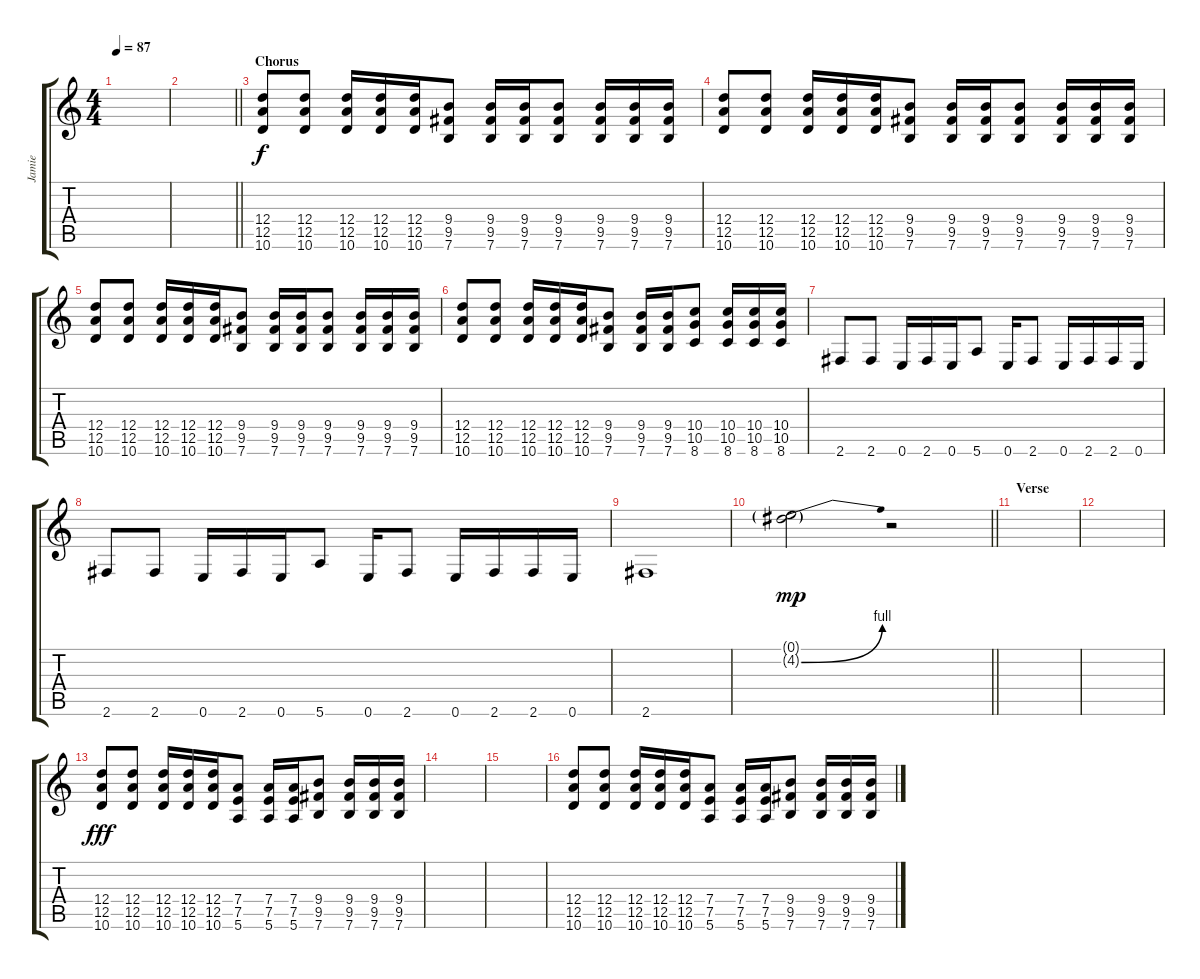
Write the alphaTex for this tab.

\track ("Jamie" "Jamie") {instrument distortionguitar}
\staff {score tabs}
\tuning (E4 B3 G3 D3 A2 E2) {hide}
\ts (4 4)
\tempo 87
\clef g2
\ks c
|
\barLineRight lightlight
|
\section ("" "Chorus")
(12.4 12.5 10.6).8 (12.4 12.5 10.6).8 (12.4 12.5 10.6).16 (12.4 12.5 10.6).16 (12.4 12.5 10.6).16 (9.4 9.5 7.6).8 (9.4 9.5 7.6).16 (9.4 9.5 7.6).16 (9.4 9.5 7.6).8 (9.4 9.5 7.6).16 (9.4 9.5 7.6).16 (9.4 9.5 7.6).16 |
(12.4 12.5 10.6).8 (12.4 12.5 10.6).8 (12.4 12.5 10.6).16 (12.4 12.5 10.6).16 (12.4 12.5 10.6).16 (9.4 9.5 7.6).8 (9.4 9.5 7.6).16 (9.4 9.5 7.6).16 (9.4 9.5 7.6).8 (9.4 9.5 7.6).16 (9.4 9.5 7.6).16 (9.4 9.5 7.6).16 |
(12.4 12.5 10.6).8 (12.4 12.5 10.6).8 (12.4 12.5 10.6).16 (12.4 12.5 10.6).16 (12.4 12.5 10.6).16 (9.4 9.5 7.6).8 (9.4 9.5 7.6).16 (9.4 9.5 7.6).16 (9.4 9.5 7.6).8 (9.4 9.5 7.6).16 (9.4 9.5 7.6).16 (9.4 9.5 7.6).16 |
(12.4 12.5 10.6).8 (12.4 12.5 10.6).8 (12.4 12.5 10.6).16 (12.4 12.5 10.6).16 (12.4 12.5 10.6).16 (9.4 9.5 7.6).8 (9.4 9.5 7.6).16 (9.4 9.5 7.6).16 (10.4 10.5 8.6).8 (10.4 10.5 8.6).16 (10.4 10.5 8.6).16 (10.4 10.5 8.6).16 |
2.6.8{dy f} 2.6.8 0.6.16 2.6.16 0.6.16 5.6.8 0.6.16 2.6.8 0.6.16 2.6.16 2.6.16 0.6.16 |
2.6.8 2.6.8 0.6.16 2.6.16 0.6.16 5.6.8 0.6.16 2.6.8 0.6.16 2.6.16 2.6.16 0.6.16 |
2.6.1 |
\barLineRight lightlight
(0.1{g} 4.2{be (bend 0 0 60 4) g}).2{dy mp} r.2 |
\section ("" "Verse")
|
|
(12.4 12.5 10.6).8{dy fff} (12.4 12.5 10.6).8 (12.4 12.5 10.6).16 (12.4 12.5 10.6).16 (12.4 12.5 10.6).16 (7.4 7.5 5.6).8 (7.4 7.5 5.6).16 (7.4 7.5 5.6).16 (9.4 9.5 7.6).8 (9.4 9.5 7.6).16 (9.4 9.5 7.6).16 (9.4 9.5 7.6).16 |
|
|
(12.4 12.5 10.6).8 (12.4 12.5 10.6).8 (12.4 12.5 10.6).16 (12.4 12.5 10.6).16 (12.4 12.5 10.6).16 (7.4 7.5 5.6).8 (7.4 7.5 5.6).16 (7.4 7.5 5.6).16 (9.4 9.5 7.6).8 (9.4 9.5 7.6).16 (9.4 9.5 7.6).16 (9.4 9.5 7.6).16
